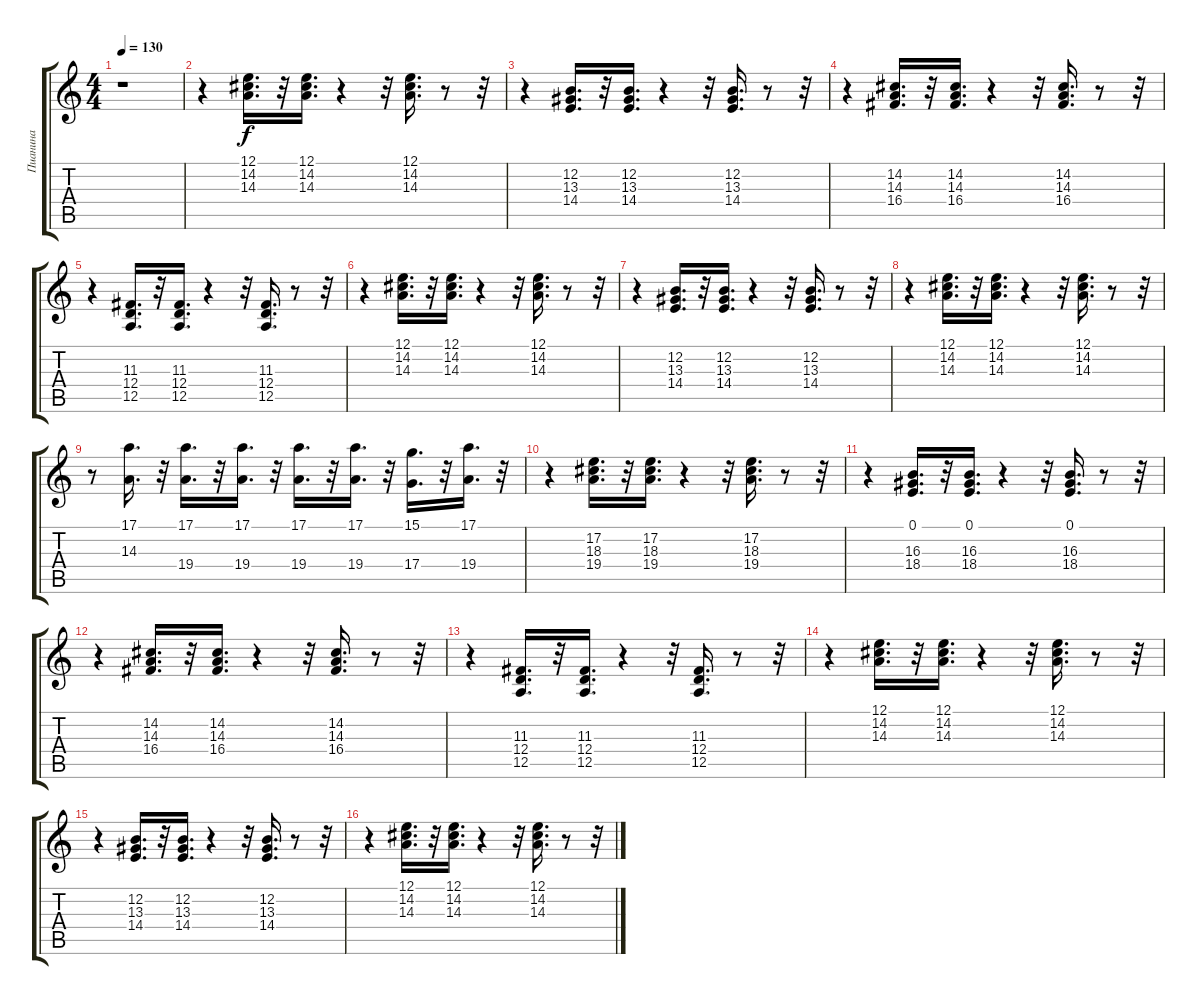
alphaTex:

\track ("Пианина" "Пианина") {instrument brightacousticpiano}
\staff {score tabs}
\tuning (E4 B3 G3 D3 A2 E2) {hide}
\ts (4 4)
\tempo 130
\clef g2
\ks c
r.1{dy f} |
r.4 (12.1 14.2 14.3).16{d} r.32 (12.1 14.2 14.3).16{d} r.4 r.32 (12.1 14.2 14.3).16{d} r.8 r.32 |
r.4 (12.2 13.3 14.4).16{d} r.32 (12.2 13.3 14.4).16{d} r.4 r.32 (12.2 13.3 14.4).16{d} r.8 r.32 |
r.4 (14.2 14.3 16.4).16{d} r.32 (14.2 14.3 16.4).16{d} r.4 r.32 (14.2 14.3 16.4).16{d} r.8 r.32 |
r.4 (11.3 12.4 12.5).16{d} r.32 (11.3 12.4 12.5).16{d} r.4 r.32 (11.3 12.4 12.5).16{d} r.8 r.32 |
r.4 (12.1 14.2 14.3).16{d} r.32 (12.1 14.2 14.3).16{d} r.4 r.32 (12.1 14.2 14.3).16{d} r.8 r.32 |
r.4 (12.2 13.3 14.4).16{d} r.32 (12.2 13.3 14.4).16{d} r.4 r.32 (12.2 13.3 14.4).16{d} r.8 r.32 |
r.4 (12.1 14.2 14.3).16{d} r.32 (12.1 14.2 14.3).16{d} r.4 r.32 (12.1 14.2 14.3).16{d} r.8 r.32 |
r.8 (17.1 14.3).16{d} r.32 (17.1 19.4).16{d} r.32 (17.1 19.4).16{d} r.32 (17.1 19.4).16{d} r.32 (17.1 19.4).16{d} r.32 (15.1 17.4).16{d} r.32 (17.1 19.4).16{d} r.32 |
r.4 (17.2 18.3 19.4).16{d} r.32 (17.2 18.3 19.4).16{d} r.4 r.32 (17.2 18.3 19.4).16{d} r.8 r.32 |
r.4 (0.1 16.3 18.4).16{d} r.32 (0.1 16.3 18.4).16{d} r.4 r.32 (0.1 16.3 18.4).16{d} r.8 r.32 |
r.4 (14.2 14.3 16.4).16{d} r.32 (14.2 14.3 16.4).16{d} r.4 r.32 (14.2 14.3 16.4).16{d} r.8 r.32 |
r.4 (11.3 12.4 12.5).16{d} r.32 (11.3 12.4 12.5).16{d} r.4 r.32 (11.3 12.4 12.5).16{d} r.8 r.32 |
r.4 (12.1 14.2 14.3).16{d} r.32 (12.1 14.2 14.3).16{d} r.4 r.32 (12.1 14.2 14.3).16{d} r.8 r.32 |
r.4 (12.2 13.3 14.4).16{d} r.32 (12.2 13.3 14.4).16{d} r.4 r.32 (12.2 13.3 14.4).16{d} r.8 r.32 |
r.4 (12.1 14.2 14.3).16{d} r.32 (12.1 14.2 14.3).16{d} r.4 r.32 (12.1 14.2 14.3).16{d} r.8 r.32
